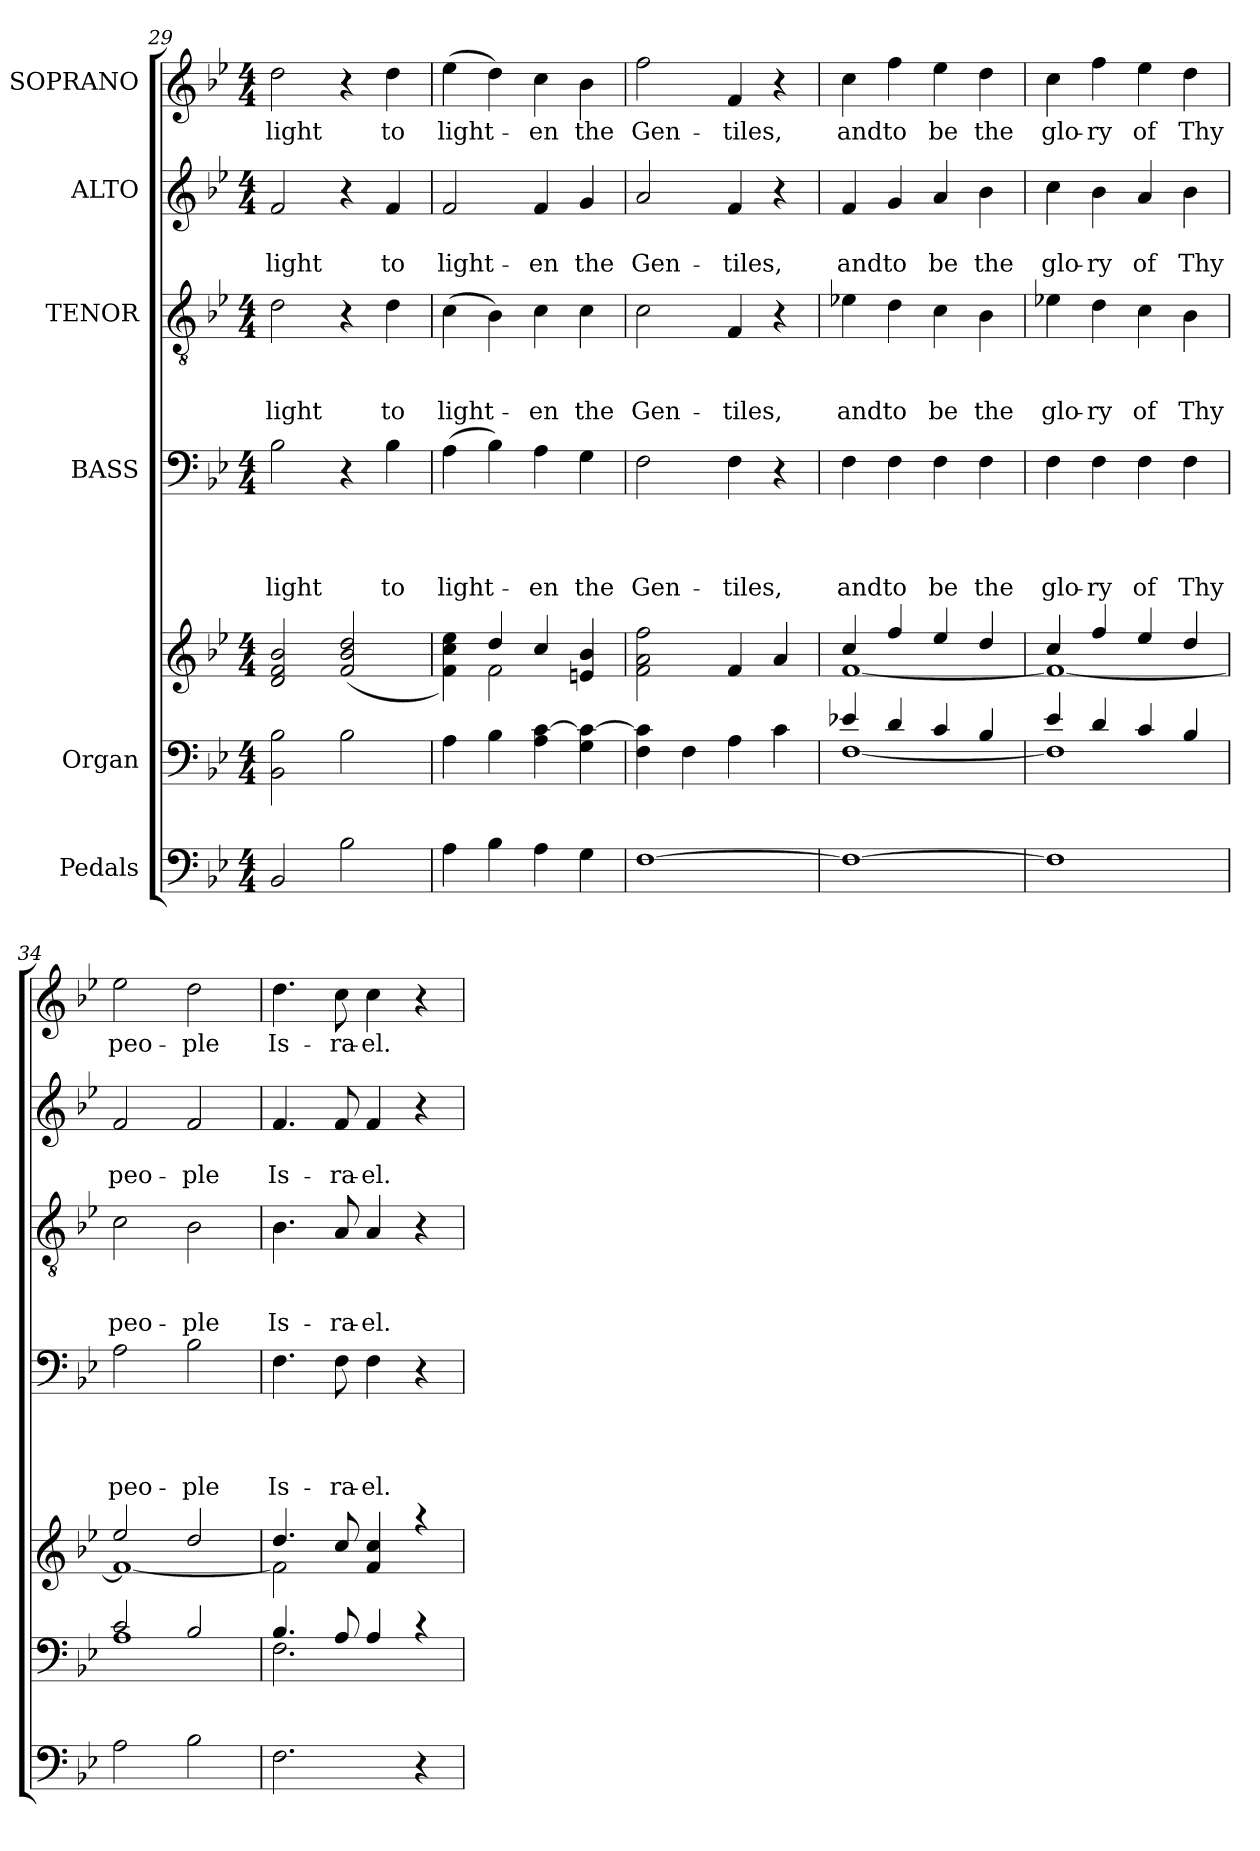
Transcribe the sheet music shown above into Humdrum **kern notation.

**kern	**kern	**kern	**kern	**text	**text	**text	**text	**kern	**text	**text	**text	**kern	**text	**text	**kern	**text
*part6	*part5	*part5	*part4	*part4	*part4	*part4	*part4	*part3	*part3	*part3	*part3	*part2	*part2	*part2	*part1	*part1
*staff7	*staff6	*staff5	*staff4	*staff4	*staff4	*staff4	*staff4	*staff3	*staff3	*staff3	*staff3	*staff2	*staff2	*staff2	*staff1	*staff1
*I"Pedals	*I"Organ	*	*I"BASS	*	*	*	*	*I"TENOR	*	*	*	*I"ALTO	*	*	*I"SOPRANO	*
*clefF4	*clefF4	*clefG2	*clefF4	*	*	*	*	*clefGv2	*	*	*	*clefG2	*	*	*clefG2	*
*k[b-e-]	*k[b-e-]	*k[b-e-]	*k[b-e-]	*	*	*	*	*k[b-e-]	*	*	*	*k[b-e-]	*	*	*k[b-e-]	*
*B-:	*B-:	*B-:	*B-:	*	*	*	*	*B-:	*	*	*	*B-:	*	*	*B-:	*
*M4/4	*M4/4	*M4/4	*M4/4	*	*	*	*	*M4/4	*	*	*	*M4/4	*	*	*M4/4	*
=29	=29	=29	=29	=29	=29	=29	=29	=29	=29	=29	=29	=29	=29	=29	=29	=29
!	!	!	!	!	!	!	!LO:LY:b	!	!	!	!LO:LY:b	!	!	!LO:LY:b	!	!LO:LY:b
2BB-/	2BB-\ 2B-\	2d/ 2f/ 2b-/	2B-\	.	.	.	light	2d\	.	.	light	2f/	.	light	2dd\	light
2B-\	2B-\	(<2f/ 2b-/ 2dd/	4r	.	.	.	.	4r	.	.	.	4r	.	.	4r	.
!	!	!	!	!	!	!	!LO:LY:b	!	!	!	!LO:LY:b	!	!	!LO:LY:b	!	!LO:LY:b
.	.	.	4B-\	.	.	.	to	4d\	.	.	to	4f/	.	to	4dd\	to
!!LO:LB:g=z
=30	=30	=30	=30	=30	=30	=30	=30	=30	=30	=30	=30	=30	=30	=30	=30	=30
*	*	*^	*	*	*	*	*	*	*	*	*	*	*	*	*	*
!	!	!	!	!	!	!	!	!LO:LY:b	!	!	!	!LO:LY:b	!	!	!LO:LY:b	!	!LO:LY:b
4A\	4A\	4ryy	4f\ 4cc\ 4ee-\)	(>4A\	.	.	.	light-	(>4c\	.	.	light-	2f/	.	light-	(>4ee-\	light-
4B-\	4B-\	4dd/	2f\	4B-\)	.	.	.	.	4B-\)	.	.	.	.	.	.	4dd\)	.
!	!	!	!	!	!	!	!	!LO:LY:b	!	!	!	!LO:LY:b	!	!	!LO:LY:b	!	!LO:LY:b
4A\	4A\ [>4c\	4cc/	.	4A\	.	.	.	-en	4c\	.	.	-en	4f/	.	-en	4cc\	-en
!	!	!	!	!	!	!	!	!LO:LY:b	!	!	!	!LO:LY:b	!	!	!LO:LY:b	!	!LO:LY:b
4G\	4G\ 4c\_	4en/ 4b-/	4ryy	4G\	.	.	.	the	4c\	.	.	the	4g/	.	the	4b-\	the
=31	=31	=31	=31	=31	=31	=31	=31	=31	=31	=31	=31	=31	=31	=31	=31	=31	=31
!	!	!	!	!	!	!	!	!LO:LY:b	!	!	!	!LO:LY:b	!	!	!LO:LY:b	!	!LO:LY:b
*	*	*v	*v	*	*	*	*	*	*	*	*	*	*	*	*	*	*
[>1F	4F\ 4c\]	2f\ 2a\ 2ff\	2F\	.	.	.	Gen-	2c\	.	.	Gen-	2a/	.	Gen-	2ff\	Gen-
.	4F\	.	.	.	.	.	.	.	.	.	.	.	.	.	.	.
!	!	!	!	!	!	!	!LO:LY:b	!	!	!	!LO:LY:b	!	!	!LO:LY:b	!	!LO:LY:b
.	4A\	4f/	4F\	.	.	.	-tiles,	4F/	.	.	-tiles,	4f/	.	-tiles,	4f/	-tiles,
.	4c\	4a/	4r	.	.	.	.	4r	.	.	.	4r	.	.	4r	.
=32	=32	=32	=32	=32	=32	=32	=32	=32	=32	=32	=32	=32	=32	=32	=32	=32
*	*^	*^	*	*	*	*	*	*	*	*	*	*	*	*	*	*
!	!	!	!	!	!	!	!	!	!LO:LY:b	!	!	!	!LO:LY:b	!	!	!LO:LY:b	!	!LO:LY:b
1F_	4e-X/	[<1F	4cc/	[<1f	4F\	.	.	.	and	4e-X\	.	.	and	4f/	.	and	4cc\	and
!	!	!	!	!	!	!	!	!	!LO:LY:b	!	!	!	!LO:LY:b	!	!	!LO:LY:b	!	!LO:LY:b
.	4d/	.	4ff/	.	4F\	.	.	.	to	4d\	.	.	to	4g/	.	to	4ff\	to
!	!	!	!	!	!	!	!	!	!LO:LY:b	!	!	!	!LO:LY:b	!	!	!LO:LY:b	!	!LO:LY:b
.	4c/	.	4ee-/	.	4F\	.	.	.	be	4c\	.	.	be	4a/	.	be	4ee-\	be
!	!	!	!	!	!	!	!	!	!LO:LY:b	!	!	!	!LO:LY:b	!	!	!LO:LY:b	!	!LO:LY:b
.	4B-/	.	4dd/	.	4F\	.	.	.	the	4B-\	.	.	the	4b-\	.	the	4dd\	the
=33	=33	=33	=33	=33	=33	=33	=33	=33	=33	=33	=33	=33	=33	=33	=33	=33	=33	=33
!	!	!	!	!	!	!	!	!	!LO:LY:b	!	!	!	!LO:LY:b	!	!	!LO:LY:b	!	!LO:LY:b
1F]	4e-/	1F]	4cc/	1f_	4F\	.	.	.	glo-	4e-X\	.	.	glo-	4cc\	.	glo-	4cc\	glo-
!	!	!	!	!	!	!	!	!	!LO:LY:b	!	!	!	!LO:LY:b	!	!	!LO:LY:b	!	!LO:LY:b
.	4d/	.	4ff/	.	4F\	.	.	.	-ry	4d\	.	.	-ry	4b-\	.	-ry	4ff\	-ry
!	!	!	!	!	!	!	!	!	!LO:LY:b	!	!	!	!LO:LY:b	!	!	!LO:LY:b	!	!LO:LY:b
.	4c/	.	4ee-/	.	4F\	.	.	.	of	4c\	.	.	of	4a/	.	of	4ee-\	of
!	!	!	!	!	!	!	!	!	!LO:LY:b	!	!	!	!LO:LY:b	!	!	!LO:LY:b	!	!LO:LY:b
.	4B-/	.	4dd/	.	4F\	.	.	.	Thy	4B-\	.	.	Thy	4b-\	.	Thy	4dd\	Thy
=34	=34	=34	=34	=34	=34	=34	=34	=34	=34	=34	=34	=34	=34	=34	=34	=34	=34	=34
!	!	!	!	!	!	!	!	!	!LO:LY:b	!	!	!	!LO:LY:b	!	!	!LO:LY:b	!	!LO:LY:b
2A\	2c/	1A	2ee-/	1f_	2A\	.	.	.	peo-	2c\	.	.	peo-	2f/	.	peo-	2ee-\	peo-
!	!	!	!	!	!	!	!	!	!LO:LY:b	!	!	!	!LO:LY:b	!	!	!LO:LY:b	!	!LO:LY:b
2B-\	2B-/	.	2dd/	.	2B-\	.	.	.	-ple	2B-\	.	.	-ple	2f/	.	-ple	2dd\	-ple
=35	=35	=35	=35	=35	=35	=35	=35	=35	=35	=35	=35	=35	=35	=35	=35	=35	=35	=35
!	!	!	!	!	!	!	!	!	!LO:LY:b	!	!	!	!LO:LY:b	!	!	!LO:LY:b	!	!LO:LY:b
2.F\	4.B-/	2.F\	4.dd/	2f\]	4.F\	.	.	.	Is-	4.B-\	.	.	Is-	4.f/	.	Is-	4.dd\	Is-
!	!	!	!	!	!	!	!	!	!LO:LY:b	!	!	!	!LO:LY:b	!	!	!LO:LY:b	!	!LO:LY:b
.	8A/	.	8cc/	.	8F\	.	.	.	-ra-	8A/	.	.	-ra-	8f/	.	-ra-	8cc\	-ra-
!	!	!	!	!	!	!	!	!	!LO:LY:b	!	!	!	!LO:LY:b	!	!	!LO:LY:b	!	!LO:LY:b
.	4A/	.	4f/ 4cc/	2ryy	4F\	.	.	.	-el.	4A/	.	.	-el.	4f/	.	-el.	4cc\	-el.
4r	4rc	4ryy	4raa	.	4r	.	.	.	.	4r	.	.	.	4r	.	.	4r	.
*	*v	*v	*	*	*	*	*	*	*	*	*	*	*	*	*	*	*	*
*	*	*v	*v	*	*	*	*	*	*	*	*	*	*	*	*	*	*
=	=	=	=	=	=	=	=	=	=	=	=	=	=	=	=	=
*-	*-	*-	*-	*-	*-	*-	*-	*-	*-	*-	*-	*-	*-	*-	*-	*-
